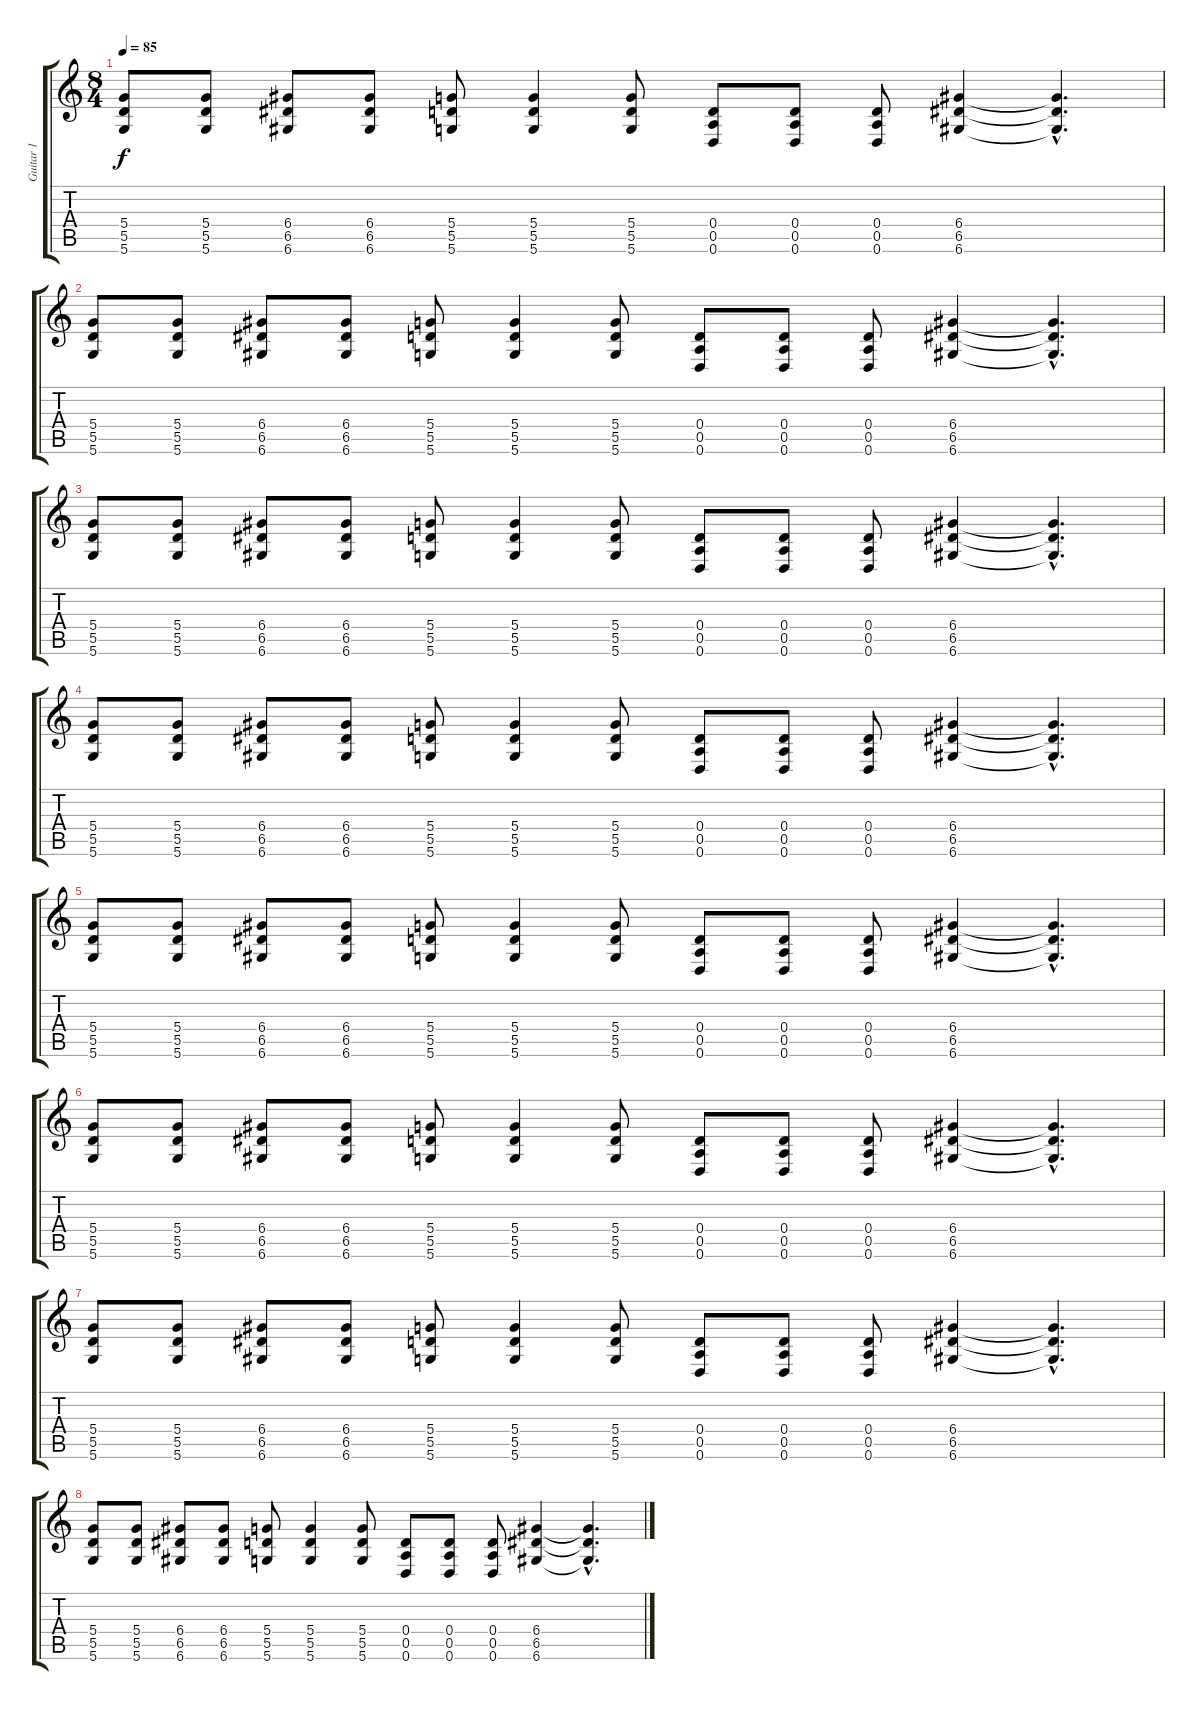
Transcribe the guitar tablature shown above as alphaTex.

\track ("Guitar 1" "Guitar 1") {instrument distortionguitar}
\staff {score tabs}
\tuning (E4 B3 G3 D3 A2 D2) {hide}
\ts (8 4)
\tempo 85
\clef g2
\ks c
(5.4 5.5 5.6).8{dy f volume 13} (5.4 5.5 5.6).8 (6.4 6.5 6.6).8 (6.4 6.5 6.6).8 (5.4 5.5 5.6).8 (5.4 5.5 5.6).4 (5.4 5.5 5.6).8 (0.4 0.5 0.6).8 (0.4 0.5 0.6).8 (0.4 0.5 0.6).8 (6.4 6.5 6.6).4 (6.4{hac t} 6.5{hac t} 6.6{hac t}).4{d} |
(5.4 5.5 5.6).8{volume 13} (5.4 5.5 5.6).8 (6.4 6.5 6.6).8 (6.4 6.5 6.6).8 (5.4 5.5 5.6).8 (5.4 5.5 5.6).4 (5.4 5.5 5.6).8 (0.4 0.5 0.6).8 (0.4 0.5 0.6).8 (0.4 0.5 0.6).8 (6.4 6.5 6.6).4 (6.4{hac t} 6.5{hac t} 6.6{hac t}).4{d} |
(5.4 5.5 5.6).8{volume 13} (5.4 5.5 5.6).8 (6.4 6.5 6.6).8 (6.4 6.5 6.6).8 (5.4 5.5 5.6).8 (5.4 5.5 5.6).4 (5.4 5.5 5.6).8 (0.4 0.5 0.6).8 (0.4 0.5 0.6).8 (0.4 0.5 0.6).8 (6.4 6.5 6.6).4 (6.4{hac t} 6.5{hac t} 6.6{hac t}).4{d} |
(5.4 5.5 5.6).8{volume 13} (5.4 5.5 5.6).8 (6.4 6.5 6.6).8 (6.4 6.5 6.6).8 (5.4 5.5 5.6).8 (5.4 5.5 5.6).4 (5.4 5.5 5.6).8 (0.4 0.5 0.6).8 (0.4 0.5 0.6).8 (0.4 0.5 0.6).8 (6.4 6.5 6.6).4 (6.4{hac t} 6.5{hac t} 6.6{hac t}).4{d} |
(5.4 5.5 5.6).8{volume 13} (5.4 5.5 5.6).8 (6.4 6.5 6.6).8 (6.4 6.5 6.6).8 (5.4 5.5 5.6).8 (5.4 5.5 5.6).4 (5.4 5.5 5.6).8 (0.4 0.5 0.6).8 (0.4 0.5 0.6).8 (0.4 0.5 0.6).8 (6.4 6.5 6.6).4 (6.4{hac t} 6.5{hac t} 6.6{hac t}).4{d} |
(5.4 5.5 5.6).8{volume 13} (5.4 5.5 5.6).8 (6.4 6.5 6.6).8 (6.4 6.5 6.6).8 (5.4 5.5 5.6).8 (5.4 5.5 5.6).4 (5.4 5.5 5.6).8 (0.4 0.5 0.6).8 (0.4 0.5 0.6).8 (0.4 0.5 0.6).8 (6.4 6.5 6.6).4 (6.4{hac t} 6.5{hac t} 6.6{hac t}).4{d} |
(5.4 5.5 5.6).8{volume 13} (5.4 5.5 5.6).8 (6.4 6.5 6.6).8 (6.4 6.5 6.6).8 (5.4 5.5 5.6).8 (5.4 5.5 5.6).4 (5.4 5.5 5.6).8 (0.4 0.5 0.6).8 (0.4 0.5 0.6).8 (0.4 0.5 0.6).8 (6.4 6.5 6.6).4 (6.4{hac t} 6.5{hac t} 6.6{hac t}).4{d} |
(5.4 5.5 5.6).8{volume 13} (5.4 5.5 5.6).8 (6.4 6.5 6.6).8 (6.4 6.5 6.6).8 (5.4 5.5 5.6).8 (5.4 5.5 5.6).4 (5.4 5.5 5.6).8 (0.4 0.5 0.6).8 (0.4 0.5 0.6).8 (0.4 0.5 0.6).8 (6.4 6.5 6.6).4 (6.4{hac t} 6.5{hac t} 6.6{hac t}).4{d}
